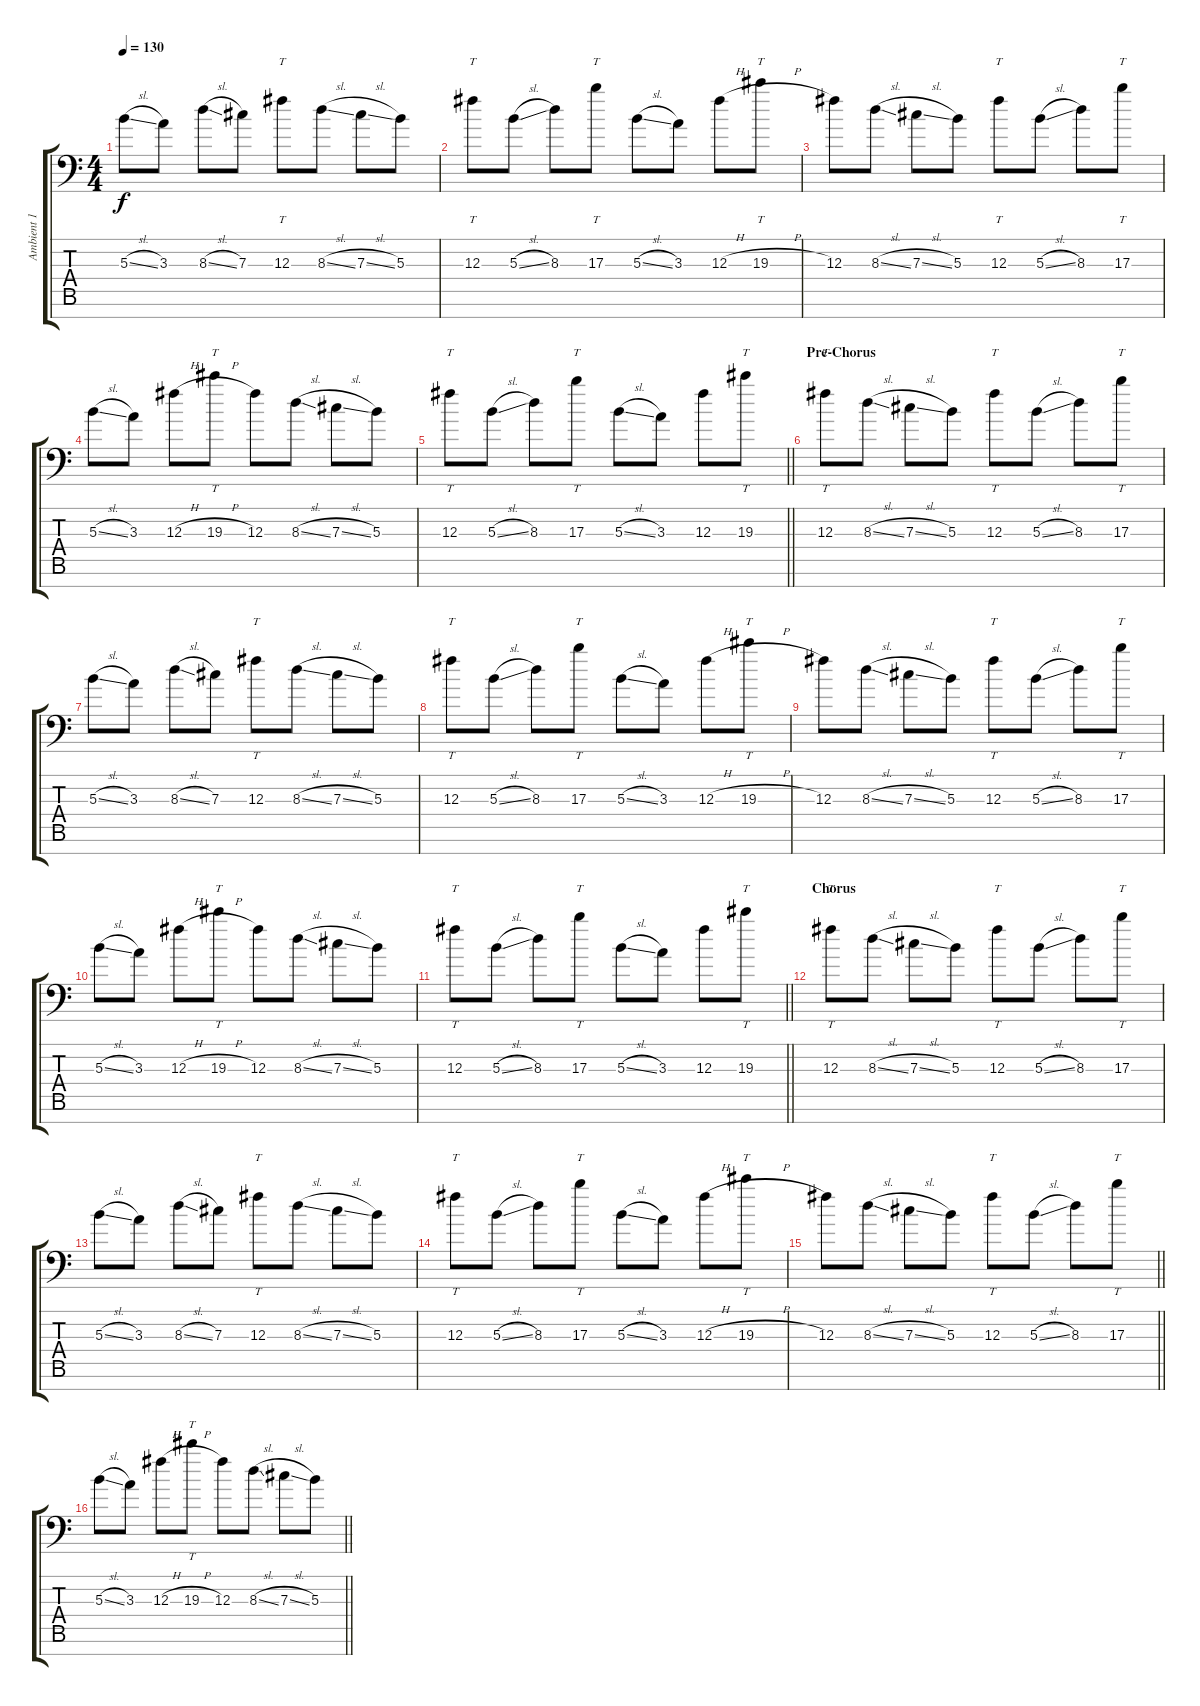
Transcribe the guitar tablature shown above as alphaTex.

\track ("Ambient 1" "Ambient 1") {instrument electricguitarjazz}
\staff {score tabs}
\tuning (Eb4 Bb3 Gb3 Eb3 Bb2 F2 Bb1) {hide}
\ts (4 4)
\tempo 130
\clef f4
\ks c
5.3{sl}.8{dy f} 3.3.8 8.3{sl}.8 7.3.8 12.3.8{tt} 8.3{sl}.8 7.3{sl}.8 5.3.8 |
12.3.8{tt} 5.3{sl}.8 8.3.8 17.3.8{tt} 5.3{sl}.8 3.3.8 12.3{h}.8 19.3{h}.8{tt} |
12.3.8 8.3{sl}.8 7.3{sl}.8 5.3.8 12.3.8{tt} 5.3{sl}.8 8.3.8 17.3.8{tt} |
5.3{sl}.8 3.3.8 12.3{h}.8 19.3{h}.8{tt} 12.3.8 8.3{sl}.8 7.3{sl}.8 5.3.8 |
\barLineRight lightlight
12.3.8{tt} 5.3{sl}.8 8.3.8 17.3.8{tt} 5.3{sl}.8 3.3.8 12.3.8 19.3.8{tt} |
\section ("" "Pre-Chorus")
12.3.8{tt} 8.3{sl}.8 7.3{sl}.8 5.3.8 12.3.8{tt} 5.3{sl}.8 8.3.8 17.3.8{tt} |
5.3{sl}.8 3.3.8 8.3{sl}.8 7.3.8 12.3.8{tt} 8.3{sl}.8 7.3{sl}.8 5.3.8 |
12.3.8{tt} 5.3{sl}.8 8.3.8 17.3.8{tt} 5.3{sl}.8 3.3.8 12.3{h}.8 19.3{h}.8{tt} |
12.3.8 8.3{sl}.8 7.3{sl}.8 5.3.8 12.3.8{tt} 5.3{sl}.8 8.3.8 17.3.8{tt} |
5.3{sl}.8 3.3.8 12.3{h}.8 19.3{h}.8{tt} 12.3.8 8.3{sl}.8 7.3{sl}.8 5.3.8 |
\barLineRight lightlight
12.3.8{tt} 5.3{sl}.8 8.3.8 17.3.8{tt} 5.3{sl}.8 3.3.8 12.3.8 19.3.8{tt} |
\section ("" "Chorus")
12.3.8{tt} 8.3{sl}.8 7.3{sl}.8 5.3.8 12.3.8{tt} 5.3{sl}.8 8.3.8 17.3.8{tt} |
5.3{sl}.8 3.3.8 8.3{sl}.8 7.3.8 12.3.8{tt} 8.3{sl}.8 7.3{sl}.8 5.3.8 |
12.3.8{tt} 5.3{sl}.8 8.3.8 17.3.8{tt} 5.3{sl}.8 3.3.8 12.3{h}.8 19.3{h}.8{tt} |
\barLineRight lightlight
12.3.8 8.3{sl}.8 7.3{sl}.8 5.3.8 12.3.8{tt} 5.3{sl}.8 8.3.8 17.3.8{tt} |
\barLineRight lightlight
5.3{sl}.8 3.3.8 12.3{h}.8 19.3{h}.8{tt} 12.3.8 8.3{sl}.8 7.3{sl}.8 5.3.8
